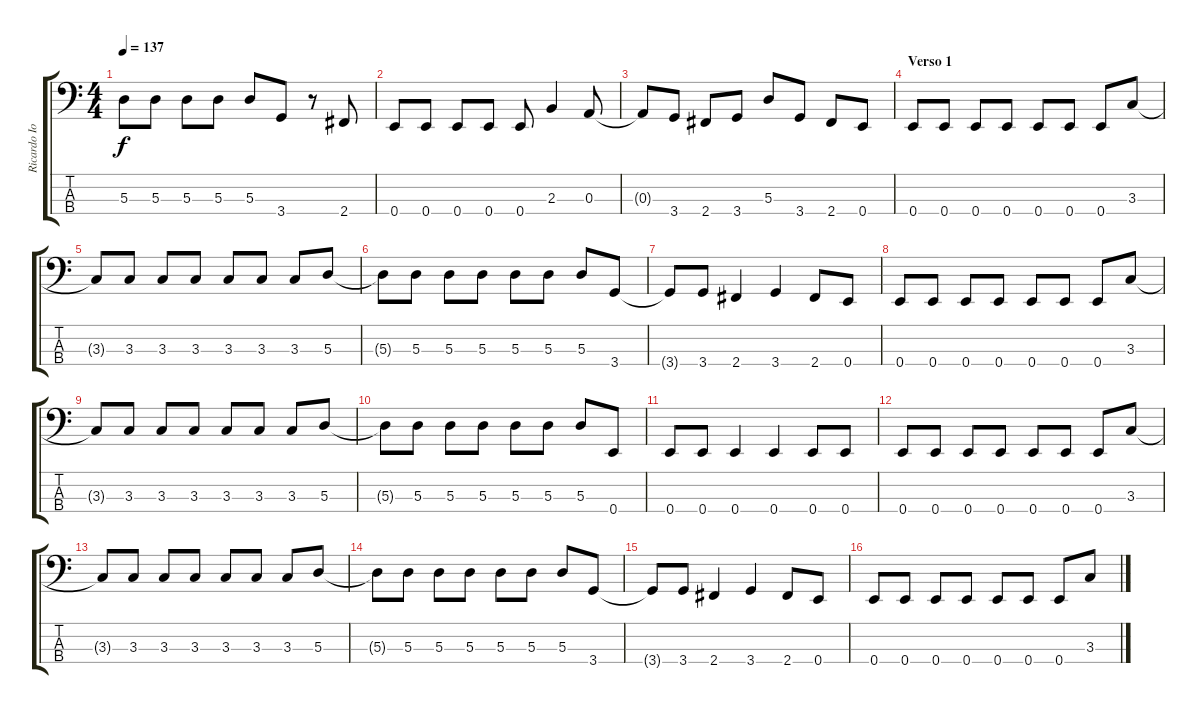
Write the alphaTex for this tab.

\track ("Ricardo Iorio (bajo)" "Ricardo Io") {instrument electricbassfinger}
\staff {score tabs}
\tuning (G2 D2 A1 E1) {hide}
\ts (4 4)
\tempo 137
\clef f4
\ks c
5.3{t}.8{dy f} 5.3.8 5.3.8 5.3.8 5.3.8 3.4.8 r.8 2.4.8 |
0.4.8 0.4.8 0.4.8 0.4.8 0.4.8 2.3.4 0.3.8 |
0.3{t}.8 3.4.8 2.4.8 3.4.8 5.3.8 3.4.8 2.4.8 0.4.8 |
\section ("" "Verso 1")
0.4.8 0.4.8 0.4.8 0.4.8 0.4.8 0.4.8 0.4.8 3.3.8 |
3.3{t}.8 3.3.8 3.3.8 3.3.8 3.3.8 3.3.8 3.3.8 5.3.8 |
5.3{t}.8 5.3.8 5.3.8 5.3.8 5.3.8 5.3.8 5.3.8 3.4.8 |
3.4{t}.8 3.4.8 2.4.4 3.4.4 2.4.8 0.4.8 |
0.4.8 0.4.8 0.4.8 0.4.8 0.4.8 0.4.8 0.4.8 3.3.8 |
3.3{t}.8 3.3.8 3.3.8 3.3.8 3.3.8 3.3.8 3.3.8 5.3.8 |
5.3{t}.8 5.3.8 5.3.8 5.3.8 5.3.8 5.3.8 5.3.8 0.4.8 |
0.4.8 0.4.8 0.4.4 0.4.4 0.4.8 0.4.8 |
0.4.8 0.4.8 0.4.8 0.4.8 0.4.8 0.4.8 0.4.8 3.3.8 |
3.3{t}.8 3.3.8 3.3.8 3.3.8 3.3.8 3.3.8 3.3.8 5.3.8 |
5.3{t}.8 5.3.8 5.3.8 5.3.8 5.3.8 5.3.8 5.3.8 3.4.8 |
3.4{t}.8 3.4.8 2.4.4 3.4.4 2.4.8 0.4.8 |
0.4.8 0.4.8 0.4.8 0.4.8 0.4.8 0.4.8 0.4.8 3.3.8
